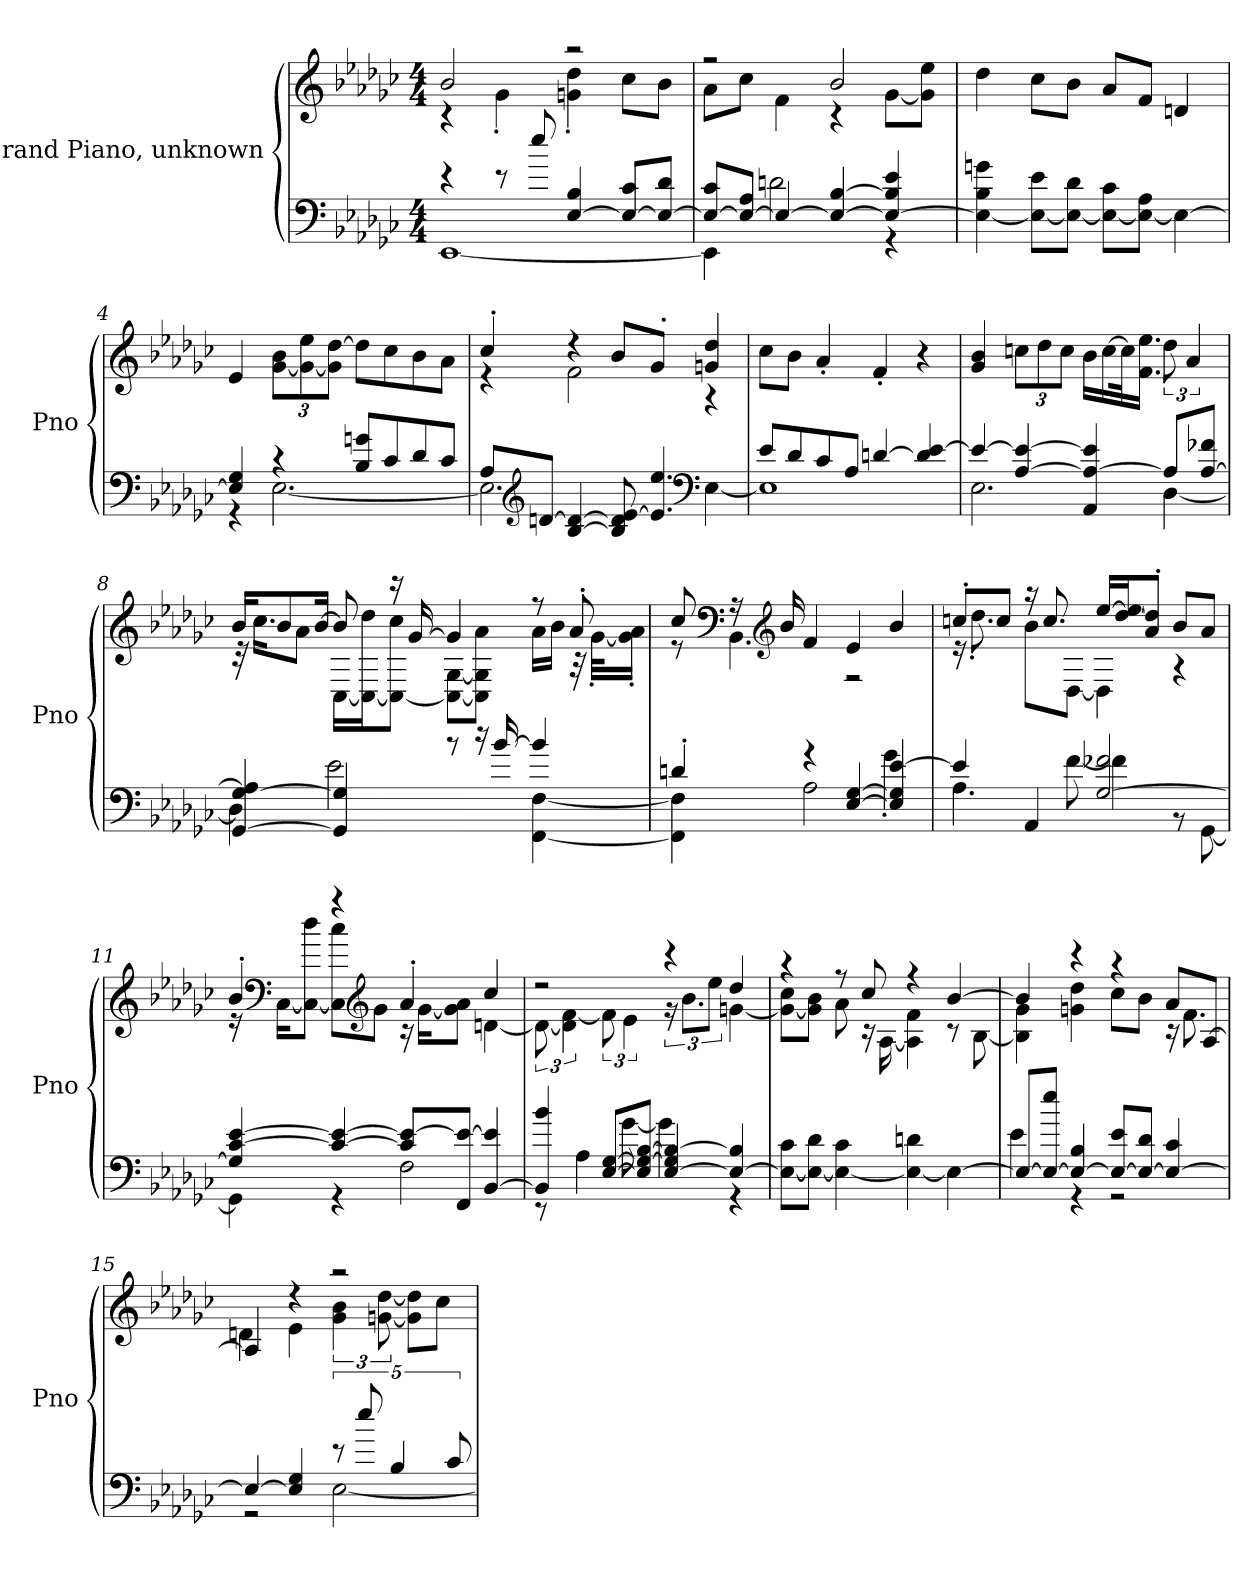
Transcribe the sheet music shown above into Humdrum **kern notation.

**kern	**kern
*part1	*part1
*staff2	*staff1
*I"Grand Piano, unknown	*
*I'Pno	*
*clefF4	*clefG2
*k[b-e-a-d-g-c-]	*k[b-e-a-d-g-c-]
*M4/4	*M4/4
*MM183	*MM183
=1	=1
*^	*^
4r	[1EE-	2b-/	4r
8r	.	.	4g-'\
8ee-/	.	.	.
[4E-/ 4B-/	.	2r	4gn\' 4dd-\'
8E-/_ 8c-/L	.	.	8cc-\L
8E-/_ 8d-/J	.	.	8b-\J
=2	=2	=2	=2
8E-/_ 8c-/L	4EE-\]	2r	8a-\L
8E-/_ 8A-/J	.	.	8cc-\J
4E-/_	2dn\	.	4f\
4E-/_ [4B-/	.	2b-/	4r
4E-/_ 4B-/] 4e-/	4r	.	[8g-\L
.	.	.	8g-\] 8ee-\J
*v	*v	*	*
*	*v	*v
=3	=3
4E-\_ 4B-\ 4gn\	4dd-\
8E-\_ 8e-\L	8cc-\L
8E-\_ 8d-\J	8b-\J
8E-\_ 8c-\L	8a-/L
8E-\_ 8A-\J	8f/J
4E-\_	4dn/
=4	=4
*^	*
4E-/] 4G-/	4r	4e-/
*	*	*Xbrackettup
4r	[2.E-\	[12g-\ 12b-\L
.	.	12g-\_ 12ee-\
.	.	12g-\] [12dd-\J
8B-/ 8gn/L	.	8dd-\L]
8c-/	.	8cc-\
8d-/	.	8b-\
8c-/J	.	8a-\J
!!LO:LB:g=z
=5	=5	=5
*	*	*^
8A-/L	2.E-\]	4cc-'/	4r
*clefG2	*	*	*
[8dn/J	.	.	.
[4B-/ 4d/_	.	4r	2f\
8B-/] 8d/] [8e-/	.	8b-/L	.
4.e-/] 4.ee-/	.	8g-'/J	.
*clefF4	*	*	*
.	[4E-\	4gn/ 4dd-/	4r
*	*	*v	*v
=6	=6	=6
8e-/L	1E-]	8cc-\L
8d-/	.	8b-\J
8c-/	.	4a-'/
8A-/J	.	.
[4dn/	.	4f'/
4d/] [4e-/	.	4r
=7	=7	=7
4e-/_	2.E-\	4g-/ 4b-/
[4A-/ 4e-/_	.	12ccn\L
.	.	12dd-\
.	.	12cc\J
4AA-/ 4A-/_ 4e-/]	.	16b-\LL
.	.	[16cc\
.	.	32cc\K]
.	.	16.f\ 16.ee-\JJ
*	*	*brackettup
8A-/L]	[4D-\	12dd-\
.	.	6a-/
[8A-/ 8f-X/J	.	.
!!LO:LB:g=z
=8	=8	=8
*	*	*^
[4GG-/ [4G-/ 4A-/]	4D-\]	16b-/KL	32r
.	.	.	16.cc-\KL
.	.	8b-/	.
.	.	.	8a-\J
.	.	[16b-/Jk	.
4GG-/] 4G-/]	2e-\	8b-/]	[16C-\LL
.	.	.	16C-\_ 16dd-\J
.	.	16r	8C-\_ 8cc-\J
.	.	[16g-/	.
8r	.	4g-/]	8C-\_ [8G-\L
16r	.	.	8C-\] 8G-\] 8a-\J
[16b-/	.	.	.
4b-/]	[4FF\ [4F\	8r	16a-\LL
.	.	.	16b-\JJ
.	.	8a-'/	32r
.	.	.	[32g-'\KLL
.	.	.	16g-\]' 16a-\'JJ
=9	=9	=9	=9
4dn'/	4FF\] 4F\]	8cc-/	8r
*	*	*clefF4	*
.	.	16r	4.BB-\
*	*	*clefG2	*
.	.	16b-/	.
4r	2A-\	4f/	.
[4E-/ [4G-/	.	4e-/	2r
4E-/] 4G-/] [4e-/	4g-'\	4b-/	.
!!LO:LB:g=z	!!
=10	=10	=10	=10
4e-/]	4.A-\	8ccn'/L	16r
.	.	.	8.dd-'\
.	.	8cc/J	.
4AA-/	.	16r	8b-\L
.	.	8.cc/	.
.	[8f\	.	[8D-\J
[2G-/ 2f-X/	4f\]	[16ee-/LL	4D-\]
.	.	[16dd-/ 16ee-/]J	.
.	.	8a-/' 8dd-/]'J	.
.	8r	8b-/L	4r
.	[8GG-\	8a-/J	.
=11	=11	=11	=11
4G-/] [4c-/ [4e-/	4GG-\]	4b-'/	16r
*	*	*clefF4	*
.	.	.	[16C-\KL
.	.	.	8C-\_ 8dd-\J
4c-/_ 4e-/_	4r	4r	8C-\] 8cc-\L
*	*	*clefG2	*
.	.	.	8g-\J
8c-/] 8e-/_L	2F\	4a-'/	16r
.	.	.	[16g-\KL
8FF/ 8e-/_J	.	.	8g-\] 8a-\J
[4BB-/ 4e-/]	.	4cc-/	[4dn\
!!LO:LB:g=z	!!
=12	=12	=12	=12
4BB-/] 4b-/	8r	2r	12d\_
.	.	.	6d\] [6f\
.	4A-\	.	.
[8E-/ [8G-/L	.	.	12f\]
.	.	.	6e-\
8E-/] 8G-/_ [8B-/J	[8g-\	.	.
[4E-/ 4G-/] 4B-/_	4g-\]	4r	24r
.	.	.	12.b-\L
.	.	.	12ee-\J
4E-/_ 4B-/]	4r	4dd-/	[4gn\
*v	*v	*	*
=13	=13	=13
8E-\_ 8c-\L	4r	8g\_ 8cc-\L
8E-\_ 8d-\J	.	8g\] 8b-\J
4E-\_ 4c-\	8r	8a-\
.	8cc-/	16r
.	.	[16A-\
4E-\_ 4dn\	4r	4A-\] 4f\
4E-\_	[4b-/	8r
.	.	[8B-\
=14	=14	=14
*^	*	*
8E-/L_	4e-\	4b-/]	4B-\] 4g-\
8E-/_ 8ee-/J	.	.	.
4E-/_ 4B-/	4r	4r	4gn\ 4dd-\
8E-/_ 8e-/L	2r	4r	8cc-\L
8E-/_ 8d-/J	.	.	8b-\J
4E-/_ 4c-/	.	8a-/L	16r
.	.	.	8.f\
.	.	[8A-/J	.
!!LO:PB:g=z	!!
=15	=15	=15	=15
4E-/_	2r	4A-/]	4dn\
4E-/] 4G-/	.	4r	4e-\
10r	[2E-\	2r	6g-\ 6b-\
10ee-/	.	.	.
.	.	.	[12gn\ [12dd-\
5B-/	.	.	.
.	.	.	8g\] 8dd-\]L
.	.	.	8cc-\J
10c-/	.	.	.
*v	*v	*	*
*	*v	*v
=	=
*-	*-
